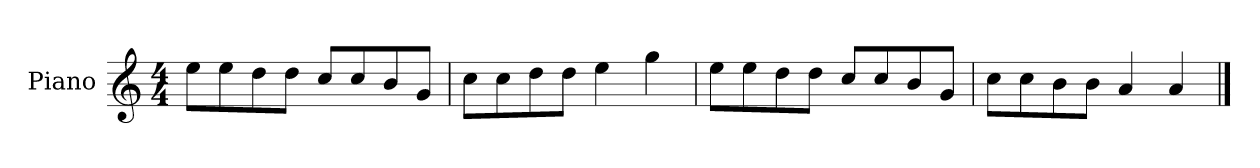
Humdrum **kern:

**kern
*part1
*staff1
*I"Piano
*I'P-no
*clefG2
*k[]
*M4/4
*MM90
=1
8ee\L
8ee\
8dd\
8dd\J
8cc/L
8cc/
8b/
8g/J
=2
8cc\L
8cc\
8dd\
8dd\J
4ee\
4gg\
=3
8ee\L
8ee\
8dd\
8dd\J
8cc/L
8cc/
8b/
8g/J
=4
8cc\L
8cc\
8b\
8b\J
4a/
4a/
==
*-
